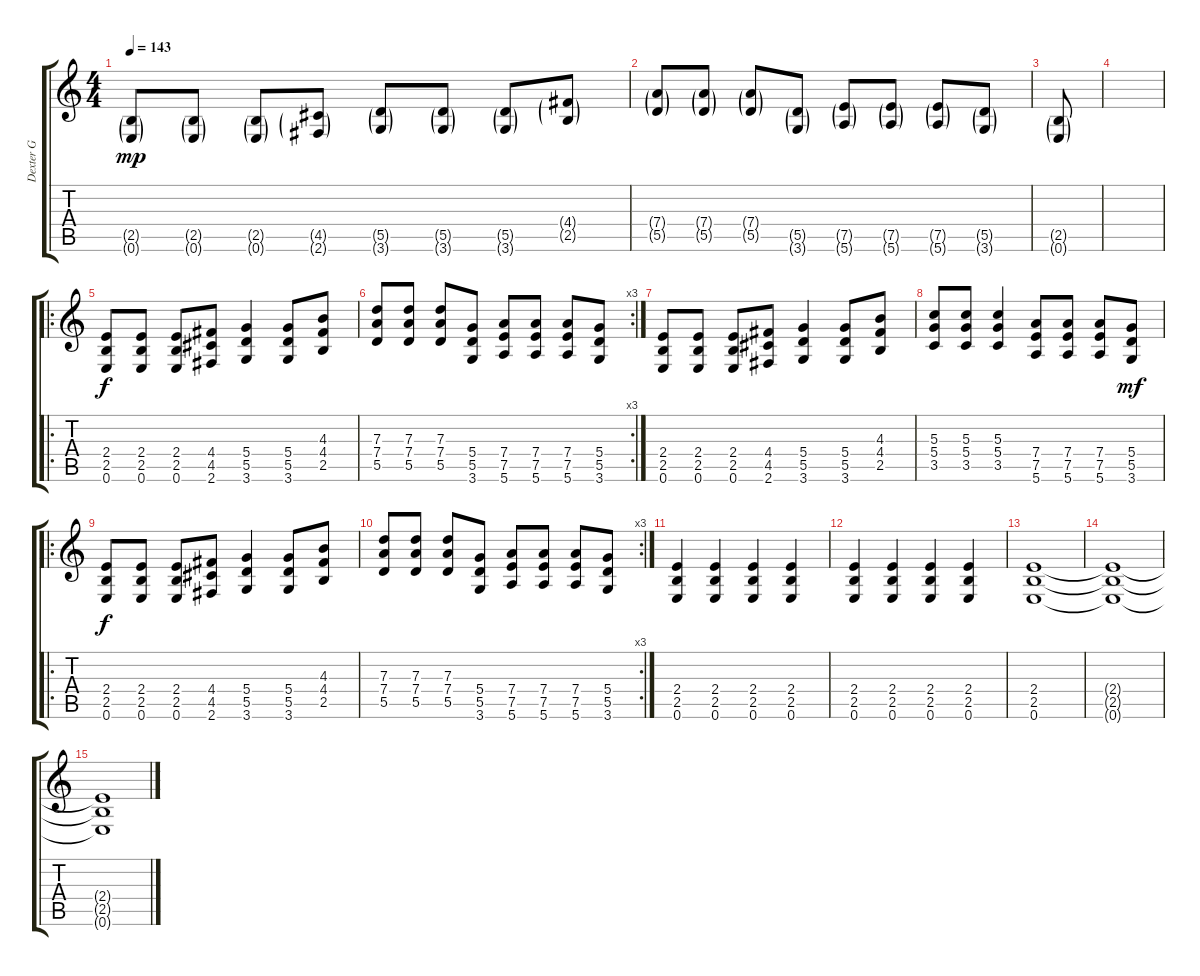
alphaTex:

\track ("Dexter G" "Dexter G") {instrument overdrivenguitar}
\staff {score tabs}
\tuning (E4 B3 G3 D3 A2 E2) {hide}
\ts (4 4)
\tempo 143
\clef g2
\ks c
(2.5{g} 0.6{g}).8{dy mp} (2.5{g} 0.6{g}).8 (2.5{g} 0.6{g}).8 (4.5{g} 2.6{g}).8 (5.5{g} 3.6{g}).8 (5.5{g} 3.6{g}).8 (5.5{g} 3.6{g}).8 (4.4{g} 2.5{g}).8 |
(7.4{g} 5.5{g}).8 (7.4{g} 5.5{g}).8 (7.4{g} 5.5{g}).8 (5.5{g} 3.6{g}).8 (7.5{g} 5.6{g}).8 (7.5{g} 5.6{g}).8 (7.5{g} 5.6{g}).8 (5.5{g} 3.6{g}).8 |
(2.5{g} 0.6{g}).8 |
|
\ro
(2.4 2.5 0.6).8{dy f} (2.4 2.5 0.6).8 (2.4 2.5 0.6).8 (4.4 4.5 2.6).8 (5.4 5.5 3.6).4 (5.4 5.5 3.6).8 (4.3 4.4 2.5).8 |
\rc 3
(7.3 7.4 5.5).8 (7.3 7.4 5.5).8 (7.3 7.4 5.5).8 (5.4 5.5 3.6).8 (7.4 7.5 5.6).8 (7.4 7.5 5.6).8 (7.4 7.5 5.6).8 (5.4 5.5 3.6).8 |
(2.4 2.5 0.6).8 (2.4 2.5 0.6).8 (2.4 2.5 0.6).8 (4.4 4.5 2.6).8 (5.4 5.5 3.6).4 (5.4 5.5 3.6).8 (4.3 4.4 2.5).8 |
(5.3 5.4 3.5).8 (5.3 5.4 3.5).8 (5.3 5.4 3.5).4 (7.4 7.5 5.6).8 (7.4 7.5 5.6).8 (7.4 7.5 5.6).8 (5.4 5.5 3.6).8{dy mf} |
\ro
(2.4 2.5 0.6).8{dy f} (2.4 2.5 0.6).8 (2.4 2.5 0.6).8 (4.4 4.5 2.6).8 (5.4 5.5 3.6).4 (5.4 5.5 3.6).8 (4.3 4.4 2.5).8 |
\rc 3
(7.3 7.4 5.5).8 (7.3 7.4 5.5).8 (7.3 7.4 5.5).8 (5.4 5.5 3.6).8 (7.4 7.5 5.6).8 (7.4 7.5 5.6).8 (7.4 7.5 5.6).8 (5.4 5.5 3.6).8 |
(2.4 2.5 0.6).4 (2.4 2.5 0.6).4 (2.4 2.5 0.6).4 (2.4 2.5 0.6).4 |
(2.4 2.5 0.6).4 (2.4 2.5 0.6).4 (2.4 2.5 0.6).4 (2.4 2.5 0.6).4 |
(2.4 2.5 0.6).1 |
(2.4{t} 2.5{t} 0.6{t}).1 |
(2.4{t} 2.5{t} 0.6{t}).1
